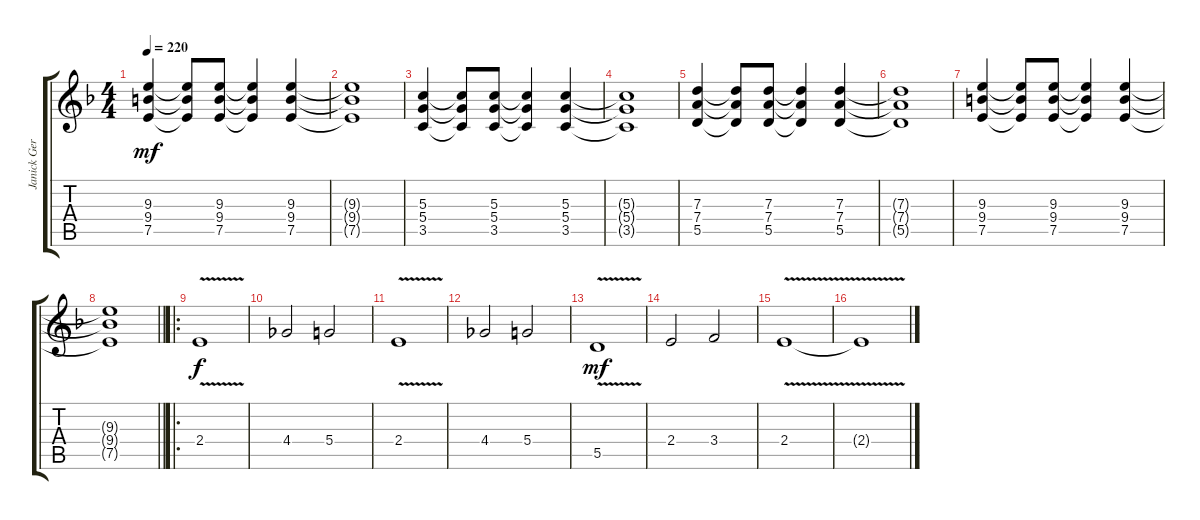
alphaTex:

\track ("Janick Gers" "Janick Ger") {instrument distortionguitar}
\staff {score tabs}
\tuning (E4 B3 G3 D3 A2 E2) {hide}
\ts (4 4)
\tempo 220
\clef g2
\ks f
(9.3 9.4 7.5).4{dy mf} (9.3{t} 9.4{t} 7.5{t}).8 (9.3 9.4 7.5).8 (9.3{t} 9.4{t} 7.5{t}).4 (9.3 9.4 7.5).4 |
(9.3{t} 9.4{t} 7.5{t}).1 |
(5.3 5.4 3.5).4 (5.3{t} 5.4{t} 3.5{t}).8 (5.3 5.4 3.5).8 (5.3{t} 5.4{t} 3.5{t}).4 (5.3 5.4 3.5).4 |
(5.3{t} 5.4{t} 3.5{t}).1 |
(7.3 7.4 5.5).4 (7.3{t} 7.4{t} 5.5{t}).8 (7.3 7.4 5.5).8 (7.3{t} 7.4{t} 5.5{t}).4 (7.3 7.4 5.5).4 |
(7.3{t} 7.4{t} 5.5{t}).1 |
(9.3 9.4 7.5).4 (9.3{t} 9.4{t} 7.5{t}).8 (9.3 9.4 7.5).8 (9.3{t} 9.4{t} 7.5{t}).4 (9.3 9.4 7.5).4 |
\barLineRight lightlight
(9.3{t} 9.4{t} 7.5{t}).1 |
\ro
2.4{v}.1{dy f} |
4.4.2 5.4.2 |
2.4{v}.1 |
4.4.2 5.4.2 |
5.5{v}.1{dy mf} |
2.4.2 3.4.2 |
2.4{v}.1 |
2.4{t}.1
